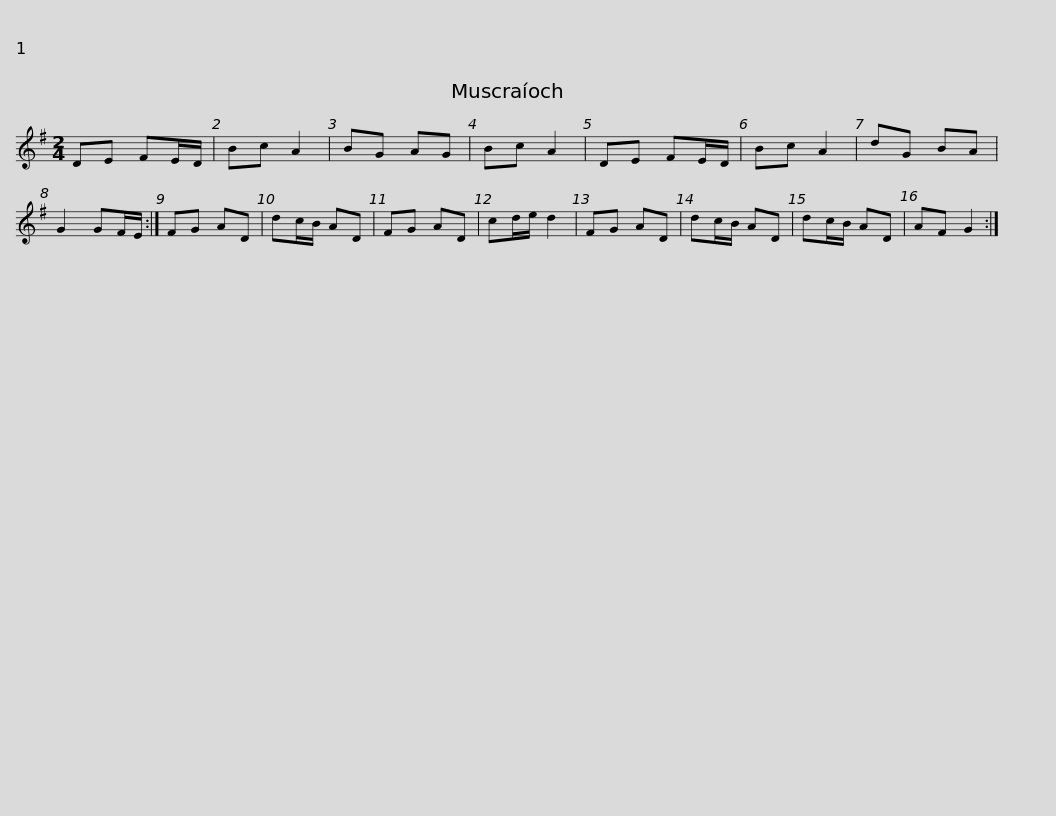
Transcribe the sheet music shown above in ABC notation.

X:1
L:1/8
M:2/4
I:linebreak $
K:G
V:1 treble
V:1
 DE FE/D/ | Bc A2 | BG AG | Bc A2 | DE FE/D/ | %5
 Bc A2 | dG BA | G2 GF/E/ :| FG AD | dc/B/ AD |$ %10
 FG AD | cd/e/ d2 | FG AD | dc/B/ AD | dc/B/ AD | %15
 AF G2 :| %16
